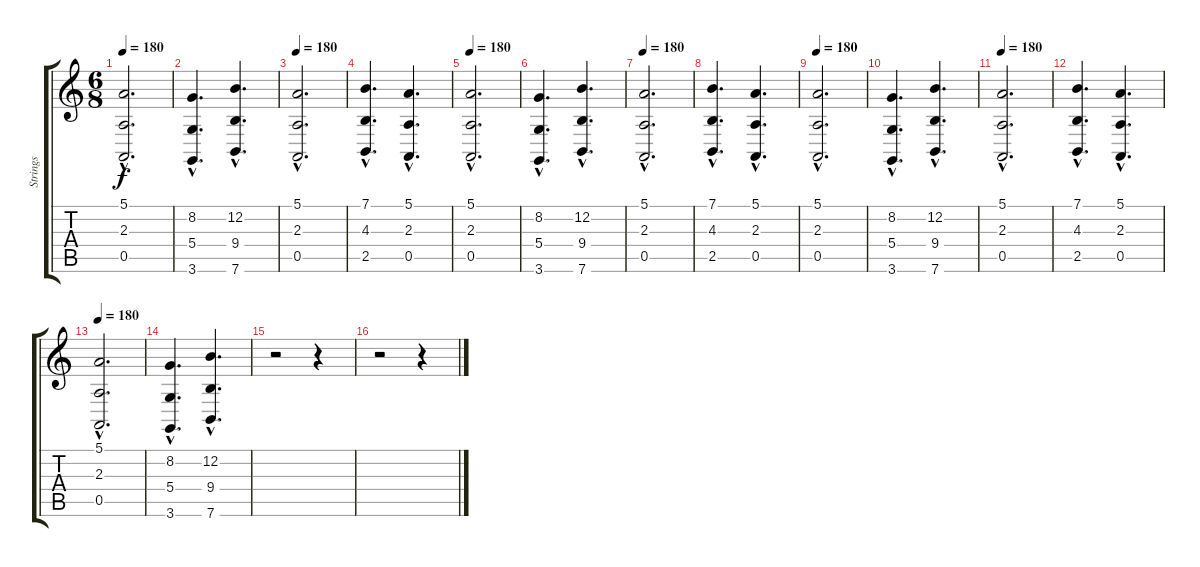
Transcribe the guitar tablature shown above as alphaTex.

\track ("Strings" "Strings") {instrument stringensemble1}
\staff {score tabs}
\tuning (E4 B3 G3 D3 A2 E2) {hide}
\ts (6 8)
\tempo 180
\clef g2
\ks c
(5.1{hac} 2.3{hac} 0.5{hac}).2{d dy f} |
(8.2{hac} 5.4{hac} 3.6{hac}).4{d} (12.2{hac} 9.4{hac} 7.6{hac}).4{d} |
\tempo 180
(5.1{hac} 2.3{hac} 0.5{hac}).2{d} |
(7.1{hac} 4.3{hac} 2.5{hac}).4{d} (5.1{hac} 2.3{hac} 0.5{hac}).4{d} |
\tempo 180
(5.1{hac} 2.3{hac} 0.5{hac}).2{d} |
(8.2{hac} 5.4{hac} 3.6{hac}).4{d} (12.2{hac} 9.4{hac} 7.6{hac}).4{d} |
\tempo 180
(5.1{hac} 2.3{hac} 0.5{hac}).2{d} |
(7.1{hac} 4.3{hac} 2.5{hac}).4{d} (5.1{hac} 2.3{hac} 0.5{hac}).4{d} |
\tempo 180
(5.1{hac} 2.3{hac} 0.5{hac}).2{d} |
(8.2{hac} 5.4{hac} 3.6{hac}).4{d} (12.2{hac} 9.4{hac} 7.6{hac}).4{d} |
\tempo 180
(5.1{hac} 2.3{hac} 0.5{hac}).2{d} |
(7.1{hac} 4.3{hac} 2.5{hac}).4{d} (5.1{hac} 2.3{hac} 0.5{hac}).4{d} |
\tempo 180
(5.1{hac} 2.3{hac} 0.5{hac}).2{d} |
(8.2{hac} 5.4{hac} 3.6{hac}).4{d} (12.2{hac} 9.4{hac} 7.6{hac}).4{d} |
r.2 r.4 |
r.2 r.4
